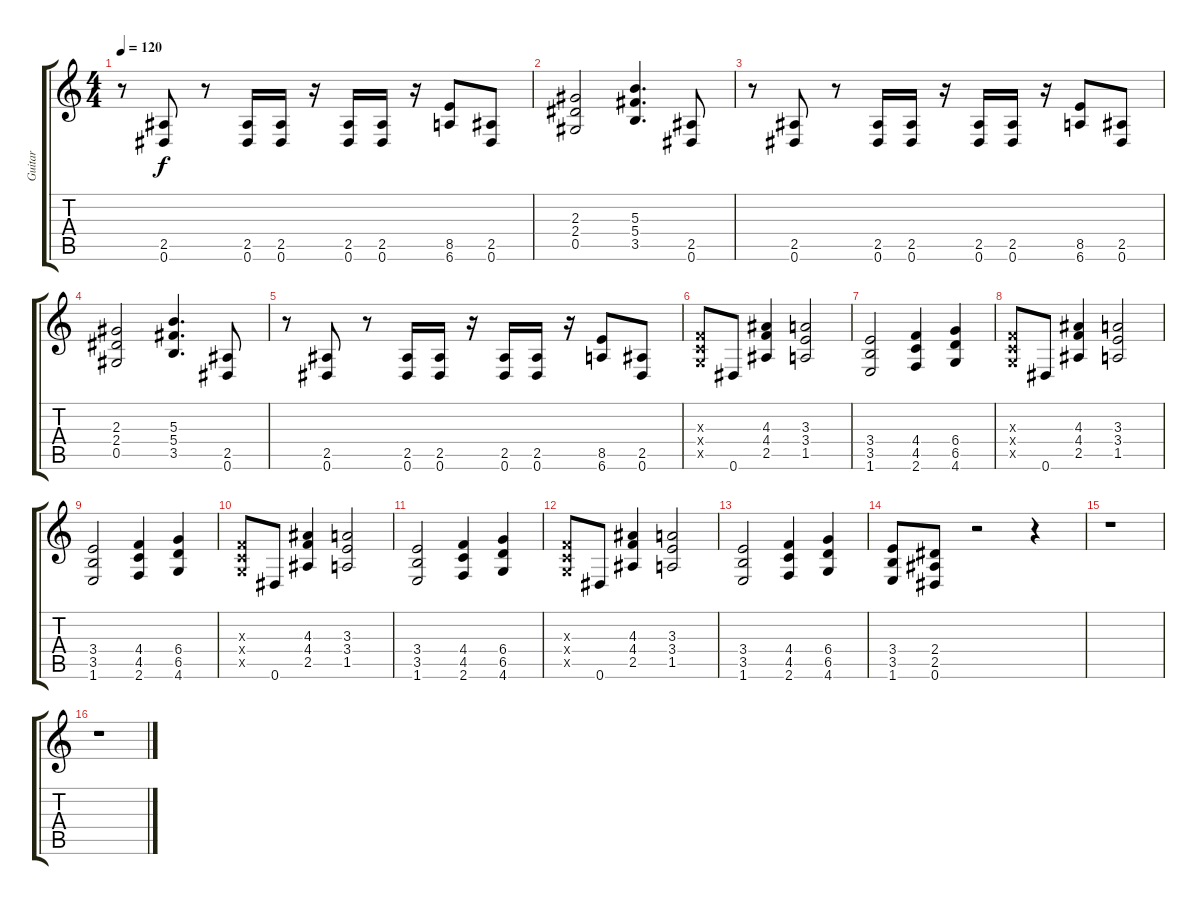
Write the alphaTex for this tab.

\track ("Guitar" "Guitar") {instrument distortionguitar}
\staff {score tabs}
\tuning (Eb4 Bb3 Gb3 Db3 Ab2 Eb2) {hide}
\ts (4 4)
\tempo 120
\clef g2
\ks c
r.8{dy f} (2.5 0.6).8 r.8 (2.5 0.6).16 (2.5 0.6).16 r.16 (2.5 0.6).16 (2.5 0.6).16 r.16 (8.5 6.6).8 (2.5 0.6).8 |
(2.3 2.4 0.5).2 (5.3 5.4 3.5).4{d} (2.5 0.6).8 |
r.8 (2.5 0.6).8 r.8 (2.5 0.6).16 (2.5 0.6).16 r.16 (2.5 0.6).16 (2.5 0.6).16 r.16 (8.5 6.6).8 (2.5 0.6).8 |
(2.3 2.4 0.5).2 (5.3 5.4 3.5).4{d} (2.5 0.6).8 |
r.8 (2.5 0.6).8 r.8 (2.5 0.6).16 (2.5 0.6).16 r.16 (2.5 0.6).16 (2.5 0.6).16 r.16 (8.5 6.6).8 (2.5 0.6).8 |
(-1.3{x} -1.4{x} -1.5{x}).8 0.6.8 (4.3 4.4 2.5).4 (3.3 3.4 1.5).2 |
(3.4 3.5 1.6).2 (4.4 4.5 2.6).4 (6.4 6.5 4.6).4 |
(-1.3{x} -1.4{x} -1.5{x}).8 0.6.8 (4.3 4.4 2.5).4 (3.3 3.4 1.5).2 |
(3.4 3.5 1.6).2 (4.4 4.5 2.6).4 (6.4 6.5 4.6).4 |
(-1.3{x} -1.4{x} -1.5{x}).8 0.6.8 (4.3 4.4 2.5).4 (3.3 3.4 1.5).2 |
(3.4 3.5 1.6).2 (4.4 4.5 2.6).4 (6.4 6.5 4.6).4 |
(-1.3{x} -1.4{x} -1.5{x}).8 0.6.8 (4.3 4.4 2.5).4 (3.3 3.4 1.5).2 |
(3.4 3.5 1.6).2 (4.4 4.5 2.6).4 (6.4 6.5 4.6).4 |
(3.4 3.5 1.6).8 (2.4 2.5 0.6).8 r.2 r.4 |
r.1 |
r.1
